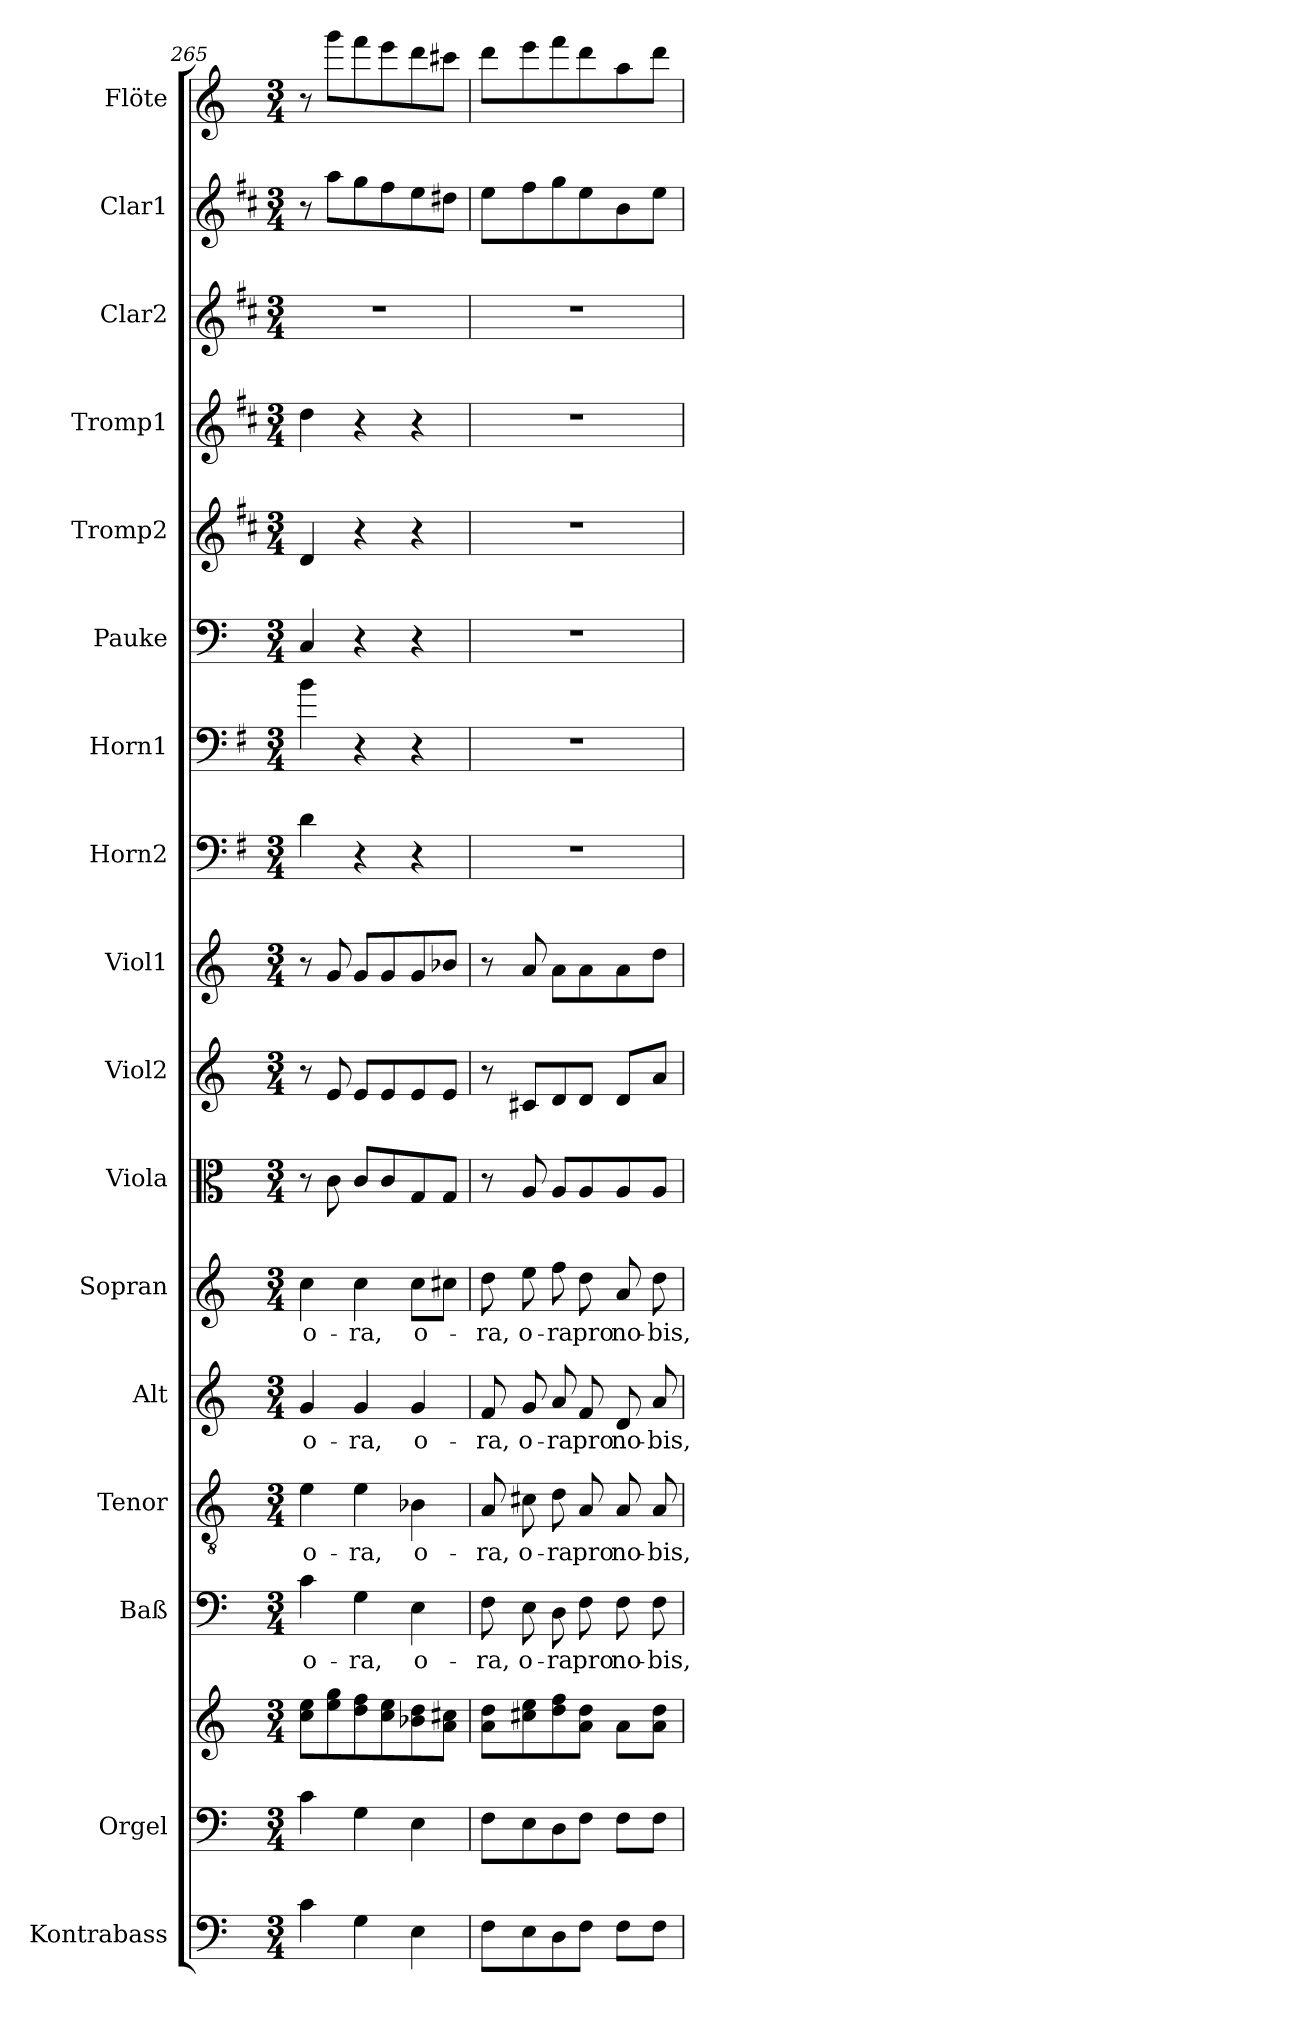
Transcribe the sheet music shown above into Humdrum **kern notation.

**kern	**kern	**kern	**kern	**text	**kern	**text	**kern	**text	**kern	**text	**kern	**kern	**kern	**kern	**kern	**kern	**kern	**kern	**kern	**kern	**kern
*part17	*part16	*part16	*part15	*part15	*part14	*part14	*part13	*part13	*part12	*part12	*part11	*part10	*part9	*part8	*part7	*part6	*part5	*part4	*part3	*part2	*part1
*staff18	*staff17	*staff16	*staff15	*staff15	*staff14	*staff14	*staff13	*staff13	*staff12	*staff12	*staff11	*staff10	*staff9	*staff8	*staff7	*staff6	*staff5	*staff4	*staff3	*staff2	*staff1
*I"Kontrabass	*I"Orgel	*	*I"Baß	*	*I"Tenor	*	*I"Alt	*	*I"Sopran	*	*I"Viola	*I"Viol2	*I"Viol1	*I"Horn2	*I"Horn1	*I"Pauke	*I"Tromp2	*I"Tromp1	*I"Clar2	*I"Clar1	*I"Flöte
*I'Kb	*	*	*I'B	*	*I'T	*	*I'A	*	*I'S	*	*I'Vla	*I'Vl2	*I'Vl1	*I'Hr2	*I'Hr1	*I'Pk	*I'Tr2	*I'Tr1	*I'Cl2	*I'Cl1	*I'Fl
!!LO:PB:g=z
*clefF4	*clefF4	*clefG2	*clefF4	*	*clefGv2	*	*clefG2	*	*clefG2	*	*clefC3	*clefG2	*clefG2	*clefF4	*clefF4	*clefF4	*clefG2	*clefG2	*clefG2	*clefG2	*clefG2
*ITrd7c12	*	*	*	*	*	*	*	*	*	*	*	*	*	*ITrd4c7	*ITrd4c7	*	*ITrd1c2	*ITrd1c2	*ITrd1c2	*ITrd1c2	*
*k[]	*k[]	*k[]	*k[]	*	*k[]	*	*k[]	*	*k[]	*	*k[]	*k[]	*k[]	*k[]	*k[]	*k[]	*k[]	*k[]	*k[]	*k[]	*k[]
*C:	*C:	*C:	*C:	*	*C:	*	*C:	*	*C:	*	*C:	*C:	*C:	*C:	*C:	*C:	*C:	*C:	*C:	*C:	*C:
*M3/4	*M3/4	*M3/4	*M3/4	*	*M3/4	*	*M3/4	*	*M3/4	*	*M3/4	*M3/4	*M3/4	*M3/4	*M3/4	*M3/4	*M3/4	*M3/4	*M3/4	*M3/4	*M3/4
=265	=265	=265	=265	=265	=265	=265	=265	=265	=265	=265	=265	=265	=265	=265	=265	=265	=265	=265	=265	=265	=265
!	!	!	!	!LO:LY:b	!	!LO:LY:b	!	!LO:LY:b	!	!LO:LY:b	!	!	!	!	!	!	!	!	!	!	!
4C\	4c\	8cc\ 8ee\L	4c\	o-	4e\	o-	4g/	o-	4cc\	o-	8r	8r	8r	4G\	4e\	4C/	4c/	4cc\	2.r	8r	8r
.	.	8ee\ 8gg\	.	.	.	.	.	.	.	.	8c\	8e/	8g/	.	.	.	.	.	.	8gg\L	8ggg\L
!	!	!	!	!LO:LY:b	!	!LO:LY:b	!	!LO:LY:b	!	!LO:LY:b	!	!	!	!	!	!	!	!	!	!	!
4GG\	4G\	8dd\ 8ff\	4G\	-ra,	4e\	-ra,	4g/	-ra,	4cc\	-ra,	8c/L	8e/L	8g/L	4r	4r	4r	4r	4r	.	8ff\	8fff\
.	.	8cc\ 8ee\	.	.	.	.	.	.	.	.	8c/	8e/	8g/	.	.	.	.	.	.	8ee\	8eee\
!	!	!	!	!LO:LY:b	!	!LO:LY:b	!	!LO:LY:b	!	!LO:LY:b	!	!	!	!	!	!	!	!	!	!	!
4EE\	4E\	8b-X\ 8dd\	4E\	o-	4B-X\	o-	4g/	o-	8cc\L	o-	8G/	8e/	8g/	4r	4r	4r	4r	4r	.	8dd\	8ddd\
.	.	8a\ 8cc#X\J	.	.	.	.	.	.	8cc#X\J	.	8G/J	8e/J	8b-X/J	.	.	.	.	.	.	8cc#X\J	8ccc#X\J
=266	=266	=266	=266	=266	=266	=266	=266	=266	=266	=266	=266	=266	=266	=266	=266	=266	=266	=266	=266	=266	=266
!	!	!	!	!LO:LY:b	!	!LO:LY:b	!	!LO:LY:b	!	!LO:LY:b	!	!	!	!	!	!	!	!	!	!	!
8FF\L	8F\L	8a\ 8dd\L	8F\	-ra,	8A/	-ra,	8f/	-ra,	8dd\	-ra,	8r	8r	8r	2.r	2.r	2.r	2.r	2.r	2.r	8dd\L	8ddd\L
!	!	!	!	!LO:LY:b	!	!LO:LY:b	!	!LO:LY:b	!	!LO:LY:b	!	!	!	!	!	!	!	!	!	!	!
8EE\	8E\	8cc#X\ 8ee\	8E\	o-	8c#X\	o-	8g/	o-	8ee\	o-	8A/	8c#X/L	8a/	.	.	.	.	.	.	8ee\	8eee\
!	!	!	!	!LO:LY:b	!	!LO:LY:b	!	!LO:LY:b	!	!LO:LY:b	!	!	!	!	!	!	!	!	!	!	!
8DD\	8D\	8dd\ 8ff\	8D\	-ra	8d\	-ra	8a/	-ra	8ff\	-ra	8A/L	8d/	8a\L	.	.	.	.	.	.	8ff\	8fff\
!	!	!	!	!LO:LY:b	!	!LO:LY:b	!	!LO:LY:b	!	!LO:LY:b	!	!	!	!	!	!	!	!	!	!	!
8FF\J	8F\J	8a\ 8dd\J	8F\	pro	8A/	pro	8f/	pro	8dd\	pro	8A/	8d/J	8a\	.	.	.	.	.	.	8dd\	8ddd\
!	!	!	!	!LO:LY:b	!	!LO:LY:b	!	!LO:LY:b	!	!LO:LY:b	!	!	!	!	!	!	!	!	!	!	!
8FF\L	8F\L	8a\L	8F\	no-	8A/	no-	8d/	no-	8a/	no-	8A/	8d/L	8a\	.	.	.	.	.	.	8a\	8aa\
!	!	!	!	!LO:LY:b	!	!LO:LY:b	!	!LO:LY:b	!	!LO:LY:b	!	!	!	!	!	!	!	!	!	!	!
8FF\J	8F\J	8a\ 8dd\J	8F\	-bis,	8A/	-bis,	8a/	-bis,	8dd\	-bis,	8A/J	8a/J	8dd\J	.	.	.	.	.	.	8dd\J	8ddd\J
=	=	=	=	=	=	=	=	=	=	=	=	=	=	=	=	=	=	=	=	=	=
*-	*-	*-	*-	*-	*-	*-	*-	*-	*-	*-	*-	*-	*-	*-	*-	*-	*-	*-	*-	*-	*-
